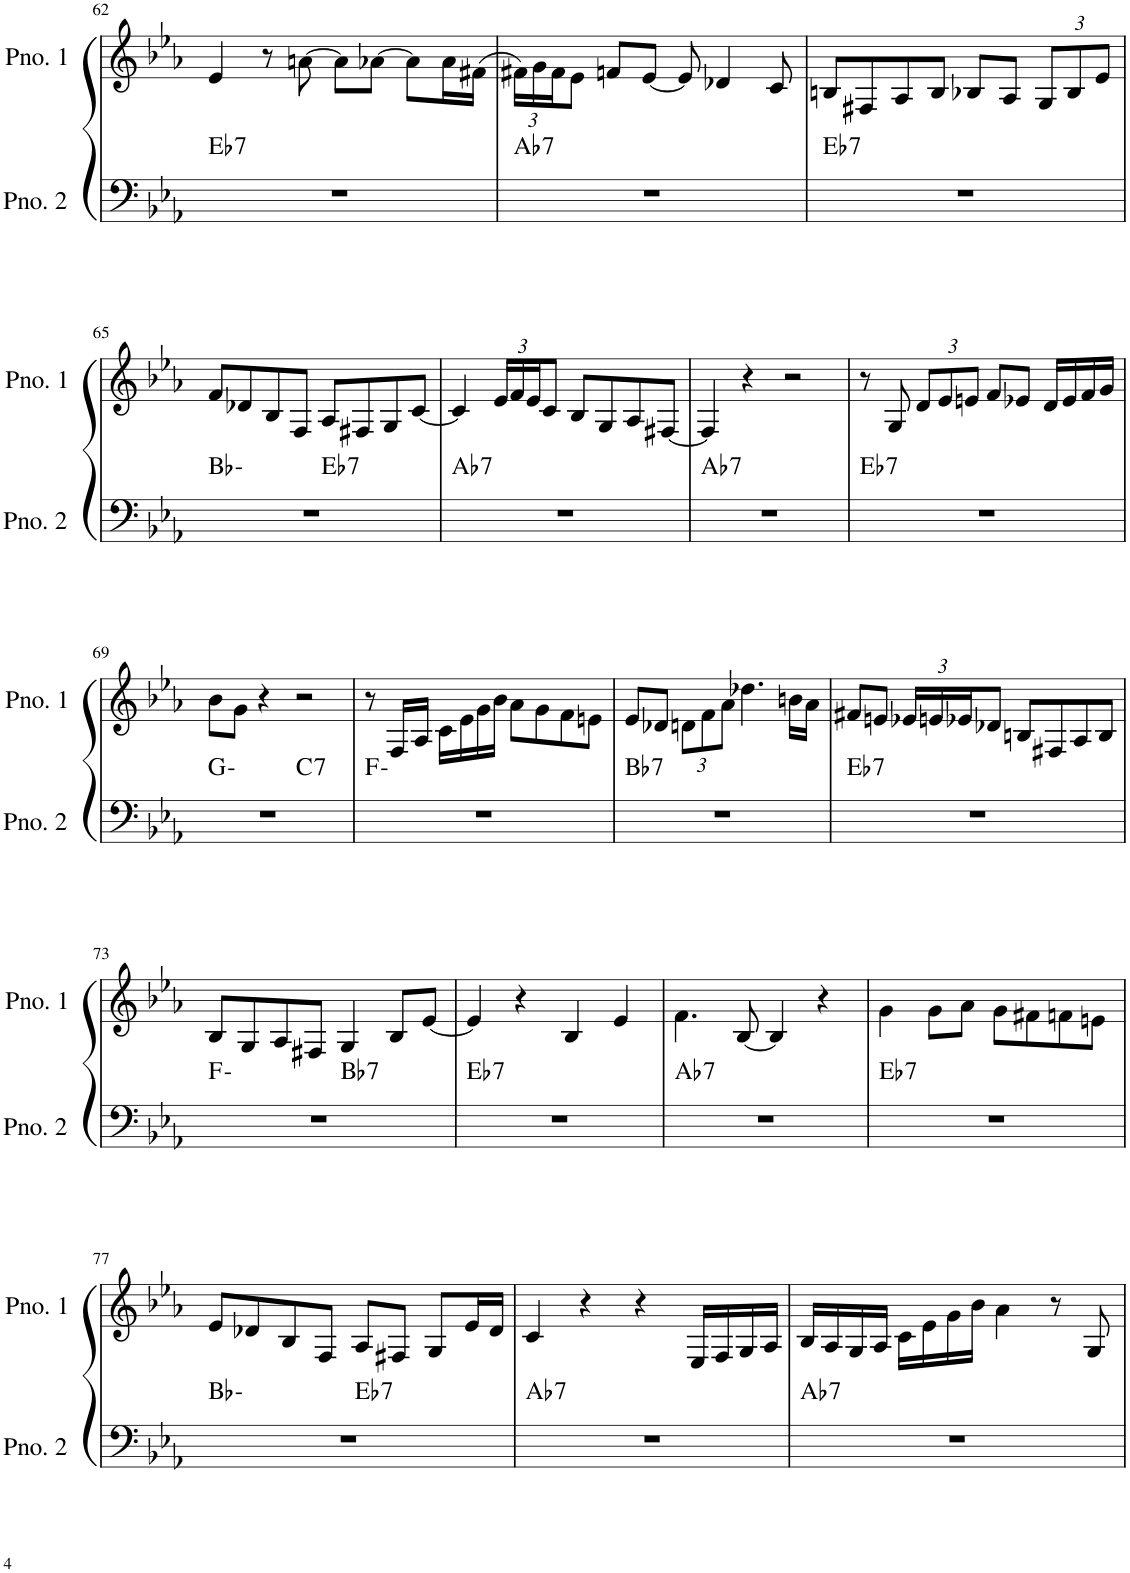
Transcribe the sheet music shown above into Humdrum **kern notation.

**kern	**harte	**kern
*part2	*part2	*part1
*staff2	*	*staff1
*I"ピアノ 2	*	*I"ピアノ 1
!!LO:PB:g=z
*clefF4	*	*clefG2
*k[b-e-a-]	*	*k[b-e-a-]
*M4/4	*	*M4/4
=62	=62	=62
!	!LO:H:kt=7	!
1r	Eb:7	4e-/
.	.	8r
.	.	[8an\
.	.	8a\L]
.	.	[8a-X\J
.	.	8a-\L]
.	.	16a-\L
.	.	(16f#X\JJ
=63	=63	=63
*	*	*Xbrackettup
!	!LO:H:kt=7	!
1r	Ab:7	24f#X\LL)
.	.	24g\
.	.	24f#\J
.	.	8e-\J
.	.	8fn/L
.	.	[8e-/J
.	.	8e-/]
.	.	4d-X/
.	.	8c/
=64	=64	=64
!	!LO:H:kt=7	!
1r	Eb:7	8Bn/L
.	.	8F#X/
.	.	8A-/
.	.	8B/J
.	.	8B-X/L
.	.	8A-/J
.	.	12G/L
.	.	12B-/
.	.	12e-/J
!!LO:LB:g=z
=65	=65	=65
*^	*	*
1r	2ryy	Bb:min	8f/L
.	.	.	8d-X/
.	.	.	8B-/
.	.	.	8F/J
!	!	!LO:H:kt=7	!
.	2ryy	Eb:7	8A-/L
.	.	.	8F#X/
.	.	.	8G/
.	.	.	[8c/J
=66	=66	=66	=66
!	!	!LO:H:kt=7	!
*v	*v	*	*
1r	Ab:7	4c/]
.	.	24e-/LL
.	.	24f/
.	.	24e-/J
.	.	8c/J
.	.	8B-/L
.	.	8G/
.	.	8A-/
.	.	[8F#X/J
=67	=67	=67
!	!LO:H:kt=7	!
1r	Ab:7	4F#/]
.	.	4r
.	.	2r
=68	=68	=68
!	!LO:H:kt=7	!
1r	Eb:7	8r
.	.	8G/
.	.	12d/L
.	.	12e-/
.	.	12en/J
.	.	8f/L
.	.	8e-X/J
.	.	16d/LL
.	.	16e-/
.	.	16f/
.	.	16g/JJ
!!LO:LB:g=z
=69	=69	=69
*^	*	*
1r	2ryy	G:min	8b-\L
.	.	.	8g\J
.	.	.	4r
!	!	!LO:H:kt=7	!
.	2ryy	C:7	2r
*v	*v	*	*
=70	=70	=70
1r	F:min	8r
.	.	16F/LL
.	.	16A-/JJ
.	.	16c\LL
.	.	16e-\
.	.	16g\
.	.	16b-\JJ
.	.	8a-\L
.	.	8g\
.	.	8f\
.	.	8en\J
=71	=71	=71
!	!LO:H:kt=7	!
1r	Bb:7	8e-/L
.	.	8d-X/J
.	.	12dn\L
.	.	12f\
.	.	12a-\J
.	.	4.dd-X\
.	.	16bn\LL
.	.	16a-\JJ
=72	=72	=72
!	!LO:H:kt=7	!
1r	Eb:7	8f#X/L
.	.	8en/J
.	.	24e-X/LL
.	.	24en/
.	.	24e-X/J
.	.	8d-X/J
.	.	8Bn/L
.	.	8F#X/
.	.	8A-/
.	.	8B/J
!!LO:LB:g=z
=73	=73	=73
*^	*	*
1r	2ryy	F:min	8B-/L
.	.	.	8G/
.	.	.	8A-/
.	.	.	8F#X/J
!	!	!LO:H:kt=7	!
.	2ryy	Bb:7	4G/
.	.	.	8B-/L
.	.	.	[8e-/J
=74	=74	=74	=74
!	!	!LO:H:kt=7	!
*v	*v	*	*
1r	Eb:7	4e-/]
.	.	4r
.	.	4B-/
.	.	4e-/
=75	=75	=75
!	!LO:H:kt=7	!
1r	Ab:7	4.f\
.	.	[8B-/
.	.	4B-/]
.	.	4r
=76	=76	=76
!	!LO:H:kt=7	!
1r	Eb:7	4g\
.	.	8g\L
.	.	8a-\J
.	.	8g\L
.	.	8f#X\
.	.	8fn\
.	.	8en\J
!!LO:LB:g=z
=77	=77	=77
*^	*	*
1r	2ryy	Bb:min	8e-/L
.	.	.	8d-X/
.	.	.	8B-/
.	.	.	8F/J
!	!	!LO:H:kt=7	!
.	2ryy	Eb:7	8A-/L
.	.	.	8F#X/J
.	.	.	8G/L
.	.	.	16e-/L
.	.	.	16d-/JJ
=78	=78	=78	=78
!	!	!LO:H:kt=7	!
*v	*v	*	*
1r	Ab:7	4c/
.	.	4r
.	.	4r
.	.	16E-/LL
.	.	16F/
.	.	16G/
.	.	16A-/JJ
=79	=79	=79
!	!LO:H:kt=7	!
1r	Ab:7	16B-/LL
.	.	16A-/
.	.	16G/
.	.	16A-/JJ
.	.	16c\LL
.	.	16e-\
.	.	16g\
.	.	16b-\JJ
.	.	4a-\
.	.	8r
.	.	8G/
=	=	=
*-	*-	*-
